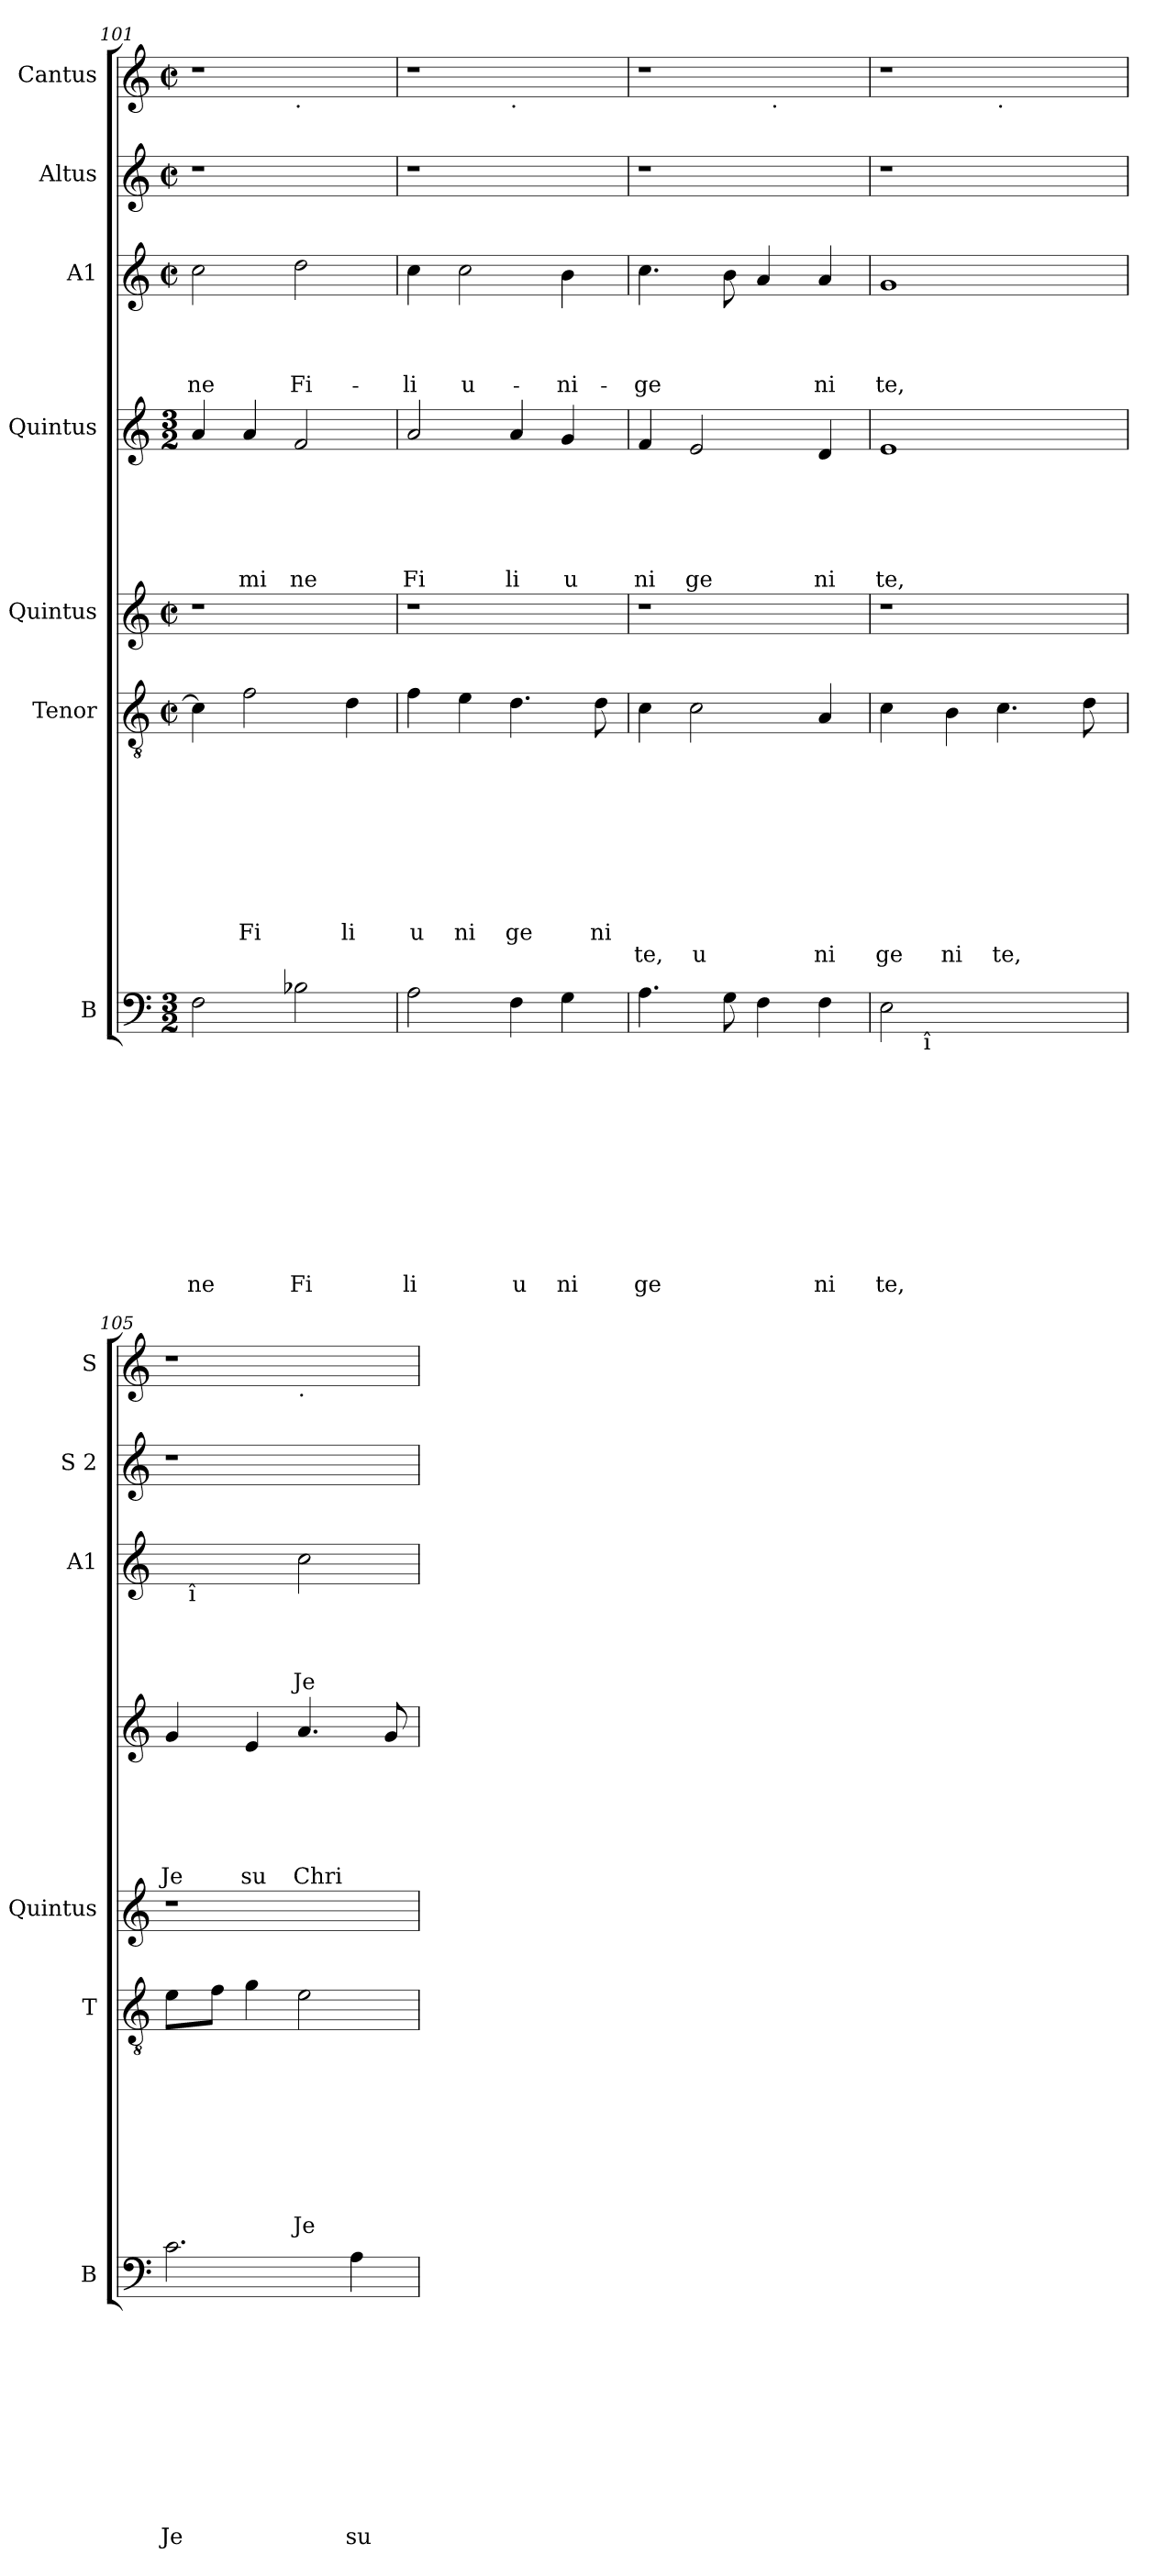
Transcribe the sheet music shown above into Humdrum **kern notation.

**kern	**text	**text	**text	**text	**text	**text	**text	**text	**text	**text	**text	**kern	**text	**text	**text	**text	**text	**text	**text	**text	**text	**text	**kern	**kern	**text	**text	**text	**text	**text	**text	**kern	**text	**text	**text	**text	**kern	**kern
*part7	*part7	*part7	*part7	*part7	*part7	*part7	*part7	*part7	*part7	*part7	*part7	*part6	*part6	*part6	*part6	*part6	*part6	*part6	*part6	*part6	*part6	*part6	*part5	*part4	*part4	*part4	*part4	*part4	*part4	*part4	*part3	*part3	*part3	*part3	*part3	*part2	*part1
*staff7	*staff7	*staff7	*staff7	*staff7	*staff7	*staff7	*staff7	*staff7	*staff7	*staff7	*staff7	*staff6	*staff6	*staff6	*staff6	*staff6	*staff6	*staff6	*staff6	*staff6	*staff6	*staff6	*staff5	*staff4	*staff4	*staff4	*staff4	*staff4	*staff4	*staff4	*staff3	*staff3	*staff3	*staff3	*staff3	*staff2	*staff1
*I"B	*	*	*	*	*	*	*	*	*	*	*	*I"Tenor	*	*	*	*	*	*	*	*	*	*	*I"Quintus	*I"Quintus	*	*	*	*	*	*	*I"A1	*	*	*	*	*I"Altus	*I"Cantus
*I'B	*	*	*	*	*	*	*	*	*	*	*	*I'T	*	*	*	*	*	*	*	*	*	*	*I'Quintus	*	*	*	*	*	*	*	*I'A1	*	*	*	*	*I'S 2	*I'S
*clefF4	*	*	*	*	*	*	*	*	*	*	*	*clefGv2	*	*	*	*	*	*	*	*	*	*	*clefG2	*clefG2	*	*	*	*	*	*	*clefG2	*	*	*	*	*clefG2	*clefG2
*k[]	*	*	*	*	*	*	*	*	*	*	*	*k[]	*	*	*	*	*	*	*	*	*	*	*k[]	*k[]	*	*	*	*	*	*	*k[]	*	*	*	*	*k[]	*k[]
*C:	*	*	*	*	*	*	*	*	*	*	*	*C:	*	*	*	*	*	*	*	*	*	*	*C:	*C:	*	*	*	*	*	*	*C:	*	*	*	*	*C:	*C:
*M3/2	*	*	*	*	*	*	*	*	*	*	*	*M2/2	*	*	*	*	*	*	*	*	*	*	*M2/2	*M3/2	*	*	*	*	*	*	*M2/2	*	*	*	*	*M2/2	*M2/2
*	*	*	*	*	*	*	*	*	*	*	*	*met(c|)	*	*	*	*	*	*	*	*	*	*	*met(c|)	*	*	*	*	*	*	*	*met(c|)	*	*	*	*	*met(c|)	*met(c|)
=101	=101	=101	=101	=101	=101	=101	=101	=101	=101	=101	=101	=101	=101	=101	=101	=101	=101	=101	=101	=101	=101	=101	=101	=101	=101	=101	=101	=101	=101	=101	=101	=101	=101	=101	=101	=101	=101
!	!	!	!	!	!	!	!	!	!	!	!LO:LY:b	!	!	!	!	!	!	!	!	!	!	!	!	!	!	!	!	!	!	!	!	!	!	!	!LO:LY:b	!	!
*	*	*	*	*	*	*	*	*	*	*	*	*	*	*	*	*	*	*	*	*	*	*	*	*	*	*	*	*	*	*	*	*	*	*	*	*	*^
2F\	.	.	.	.	.	.	.	.	.	.	ne	4c\]	.	.	.	.	.	.	.	.	.	.	1r	4a/	.	.	.	.	.	.	2cc\	.	.	.	-ne	1r	1r	2ryy
!	!	!	!	!	!	!	!	!	!	!	!	!	!	!	!	!	!	!	!	!	!LO:LY:b	!	!	!	!	!	!	!	!	!LO:LY:b	!	!	!	!	!	!	!	!
.	.	.	.	.	.	.	.	.	.	.	.	2f\	.	.	.	.	.	.	.	.	Fi	.	.	4a/	.	.	.	.	.	mi	.	.	.	.	.	.	.	.
!	!	!	!	!	!	!	!	!	!	!	!	!	!	!	!	!	!	!	!	!	!	!	!	!	!	!	!	!	!	!	!	!	!	!	!	!	!	!LO:TX:b:t=·
!	!	!	!	!	!	!	!	!	!	!	!LO:LY:b	!	!	!	!	!	!	!	!	!	!	!	!	!	!	!	!	!	!	!LO:LY:b	!	!	!	!	!LO:LY:b	!	!	!
2B-X\	.	.	.	.	.	.	.	.	.	.	Fi	.	.	.	.	.	.	.	.	.	.	.	.	2f/	.	.	.	.	.	ne	2dd\	.	.	.	Fi-	.	.	2ryy
!	!	!	!	!	!	!	!	!	!	!	!	!	!	!	!	!	!	!	!	!	!LO:LY:b	!	!	!	!	!	!	!	!	!	!	!	!	!	!	!	!	!
.	.	.	.	.	.	.	.	.	.	.	.	4d\	.	.	.	.	.	.	.	.	li	.	.	.	.	.	.	.	.	.	.	.	.	.	.	.	.	.
=102	=102	=102	=102	=102	=102	=102	=102	=102	=102	=102	=102	=102	=102	=102	=102	=102	=102	=102	=102	=102	=102	=102	=102	=102	=102	=102	=102	=102	=102	=102	=102	=102	=102	=102	=102	=102	=102	=102
!	!	!	!	!	!	!	!	!	!	!	!LO:LY:b	!	!	!	!	!	!	!	!	!	!LO:LY:b	!	!	!	!	!	!	!	!	!LO:LY:b	!	!	!	!	!LO:LY:b	!	!	!
2A\	.	.	.	.	.	.	.	.	.	.	li	4f\	.	.	.	.	.	.	.	.	u	.	1r	2a/	.	.	.	.	.	Fi	4cc\	.	.	.	-li	1r	1r	2ryy
!	!	!	!	!	!	!	!	!	!	!	!	!	!	!	!	!	!	!	!	!	!LO:LY:b	!	!	!	!	!	!	!	!	!	!	!	!	!	!LO:LY:b	!	!	!
.	.	.	.	.	.	.	.	.	.	.	.	4e\	.	.	.	.	.	.	.	.	ni	.	.	.	.	.	.	.	.	.	2cc\	.	.	.	u-	.	.	.
!	!	!	!	!	!	!	!	!	!	!	!	!	!	!	!	!	!	!	!	!	!	!	!	!	!	!	!	!	!	!	!	!	!	!	!	!	!	!LO:TX:b:t=·
!	!	!	!	!	!	!	!	!	!	!	!LO:LY:b	!	!	!	!	!	!	!	!	!	!LO:LY:b	!	!	!	!	!	!	!	!	!LO:LY:b	!	!	!	!	!	!	!	!
4F\	.	.	.	.	.	.	.	.	.	.	u	4.d\	.	.	.	.	.	.	.	.	ge	.	.	4a/	.	.	.	.	.	li	.	.	.	.	.	.	.	2ryy
!	!	!	!	!	!	!	!	!	!	!	!LO:LY:b	!	!	!	!	!	!	!	!	!	!	!	!	!	!	!	!	!	!	!LO:LY:b	!	!	!	!	!LO:LY:b	!	!	!
4G\	.	.	.	.	.	.	.	.	.	.	ni	.	.	.	.	.	.	.	.	.	.	.	.	4g/	.	.	.	.	.	u	4b\	.	.	.	-ni-	.	.	.
!	!	!	!	!	!	!	!	!	!	!	!	!	!	!	!	!	!	!	!	!	!LO:LY:b	!	!	!	!	!	!	!	!	!	!	!	!	!	!	!	!	!
.	.	.	.	.	.	.	.	.	.	.	.	8d\	.	.	.	.	.	.	.	.	ni	.	.	.	.	.	.	.	.	.	.	.	.	.	.	.	.	.
!!LO:LB:g=z	!!
=103	=103	=103	=103	=103	=103	=103	=103	=103	=103	=103	=103	=103	=103	=103	=103	=103	=103	=103	=103	=103	=103	=103	=103	=103	=103	=103	=103	=103	=103	=103	=103	=103	=103	=103	=103	=103	=103	=103
!	!	!	!	!	!	!	!	!	!	!	!LO:LY:b	!	!	!	!	!	!	!	!	!	!	!LO:LY:b	!	!	!	!	!	!	!	!LO:LY:b	!	!	!	!	!LO:LY:b	!	!	!
4.A\	.	.	.	.	.	.	.	.	.	.	ge	4c\	.	.	.	.	.	.	.	.	.	te,	1r	4f/	.	.	.	.	.	ni	4.cc\	.	.	.	-ge	1r	1r	2ryy
!	!	!	!	!	!	!	!	!	!	!	!	!	!	!	!	!	!	!	!	!	!	!LO:LY:b	!	!	!	!	!	!	!	!LO:LY:b	!	!	!	!	!	!	!	!
.	.	.	.	.	.	.	.	.	.	.	.	2c\	.	.	.	.	.	.	.	.	.	u	.	2e/	.	.	.	.	.	ge	.	.	.	.	.	.	.	.
8G\	.	.	.	.	.	.	.	.	.	.	.	.	.	.	.	.	.	.	.	.	.	.	.	.	.	.	.	.	.	.	8b\	.	.	.	.	.	.	.
4F\	.	.	.	.	.	.	.	.	.	.	.	.	.	.	.	.	.	.	.	.	.	.	.	.	.	.	.	.	.	.	4a/	.	.	.	.	.	.	32ryy
!	!	!	!	!	!	!	!	!	!	!	!	!	!	!	!	!	!	!	!	!	!	!	!	!	!	!	!	!	!	!	!	!	!	!	!	!	!	!LO:TX:b:t=·
.	.	.	.	.	.	.	.	.	.	.	.	.	.	.	.	.	.	.	.	.	.	.	.	.	.	.	.	.	.	.	.	.	.	.	.	.	.	4...ryy
!	!	!	!	!	!	!	!	!	!	!	!LO:LY:b	!	!	!	!	!	!	!	!	!	!	!LO:LY:b	!	!	!	!	!	!	!	!LO:LY:b	!	!	!	!	!LO:LY:b	!	!	!
4F\	.	.	.	.	.	.	.	.	.	.	ni	4A/	.	.	.	.	.	.	.	.	.	ni	.	4d/	.	.	.	.	.	ni	4a/	.	.	.	ni	.	.	.
=104	=104	=104	=104	=104	=104	=104	=104	=104	=104	=104	=104	=104	=104	=104	=104	=104	=104	=104	=104	=104	=104	=104	=104	=104	=104	=104	=104	=104	=104	=104	=104	=104	=104	=104	=104	=104	=104	=104
!	!	!	!	!	!	!	!	!	!	!	!LO:LY:b	!	!	!	!	!	!	!	!	!	!	!LO:LY:b	!	!	!	!	!	!	!	!LO:LY:b	!	!	!	!	!LO:LY:b	!	!	!
*^	*	*	*	*	*	*	*	*	*	*	*	*	*	*	*	*	*	*	*	*	*	*	*	*	*	*	*	*	*	*	*	*	*	*	*	*	*	*
2E\	8.ryy	.	.	.	.	.	.	.	.	.	.	te,	4c\	.	.	.	.	.	.	.	.	.	ge	1r	1e	.	.	.	.	.	te,	1g	.	.	.	te,	1r	1r	2ryy
!	!LO:TX:b:t=î	!	!	!	!	!	!	!	!	!	!	!	!	!	!	!	!	!	!	!	!	!	!	!	!	!	!	!	!	!	!	!	!	!	!	!	!	!	!
.	2ryy	.	.	.	.	.	.	.	.	.	.	.	.	.	.	.	.	.	.	.	.	.	.	.	.	.	.	.	.	.	.	.	.	.	.	.	.	.	.
!	!	!	!	!	!	!	!	!	!	!	!	!	!	!	!	!	!	!	!	!	!	!	!LO:LY:b	!	!	!	!	!	!	!	!	!	!	!	!	!	!	!	!
.	.	.	.	.	.	.	.	.	.	.	.	.	4B\	.	.	.	.	.	.	.	.	.	ni	.	.	.	.	.	.	.	.	.	.	.	.	.	.	.	.
!	!	!	!	!	!	!	!	!	!	!	!	!	!	!	!	!	!	!	!	!	!	!	!	!	!	!	!	!	!	!	!	!	!	!	!	!	!	!	!LO:TX:b:t=·
!	!	!	!	!	!	!	!	!	!	!	!	!	!	!	!	!	!	!	!	!	!	!	!LO:LY:b	!	!	!	!	!	!	!	!	!	!	!	!	!	!	!	!
2ryy	.	.	.	.	.	.	.	.	.	.	.	.	4.c\	.	.	.	.	.	.	.	.	.	te,	.	.	.	.	.	.	.	.	.	.	.	.	.	.	.	2ryy
.	4ryy	.	.	.	.	.	.	.	.	.	.	.	.	.	.	.	.	.	.	.	.	.	.	.	.	.	.	.	.	.	.	.	.	.	.	.	.	.	.
.	.	.	.	.	.	.	.	.	.	.	.	.	8d\	.	.	.	.	.	.	.	.	.	.	.	.	.	.	.	.	.	.	.	.	.	.	.	.	.	.
.	16ryy	.	.	.	.	.	.	.	.	.	.	.	.	.	.	.	.	.	.	.	.	.	.	.	.	.	.	.	.	.	.	.	.	.	.	.	.	.	.
=105	=105	=105	=105	=105	=105	=105	=105	=105	=105	=105	=105	=105	=105	=105	=105	=105	=105	=105	=105	=105	=105	=105	=105	=105	=105	=105	=105	=105	=105	=105	=105	=105	=105	=105	=105	=105	=105	=105	=105
!	!	!	!	!	!	!	!	!	!	!	!	!LO:LY:b	!	!	!	!	!	!	!	!	!	!	!	!	!	!	!	!	!	!	!LO:LY:b	!	!	!	!	!	!	!	!
*v	*v	*	*	*	*	*	*	*	*	*	*	*	*	*	*	*	*	*	*	*	*	*	*	*	*	*	*	*	*	*	*	*^	*	*	*	*	*	*	*
2.c\	.	.	.	.	.	.	.	.	.	.	Je	8e\L	.	.	.	.	.	.	.	.	.	.	1r	4g/	.	.	.	.	.	Je	2ryy	16ryy	.	.	.	.	1r	1r	2ryy
!	!	!	!	!	!	!	!	!	!	!	!	!	!	!	!	!	!	!	!	!	!	!	!	!	!	!	!	!	!	!	!	!LO:TX:b:t=î	!	!	!	!	!	!	!
.	.	.	.	.	.	.	.	.	.	.	.	.	.	.	.	.	.	.	.	.	.	.	.	.	.	.	.	.	.	.	.	2...ryy	.	.	.	.	.	.	.
.	.	.	.	.	.	.	.	.	.	.	.	8f\J	.	.	.	.	.	.	.	.	.	.	.	.	.	.	.	.	.	.	.	.	.	.	.	.	.	.	.
!	!	!	!	!	!	!	!	!	!	!	!	!	!	!	!	!	!	!	!	!	!	!	!	!	!	!	!	!	!	!LO:LY:b	!	!	!	!	!	!	!	!	!
.	.	.	.	.	.	.	.	.	.	.	.	4g\	.	.	.	.	.	.	.	.	.	.	.	4e/	.	.	.	.	.	su	.	.	.	.	.	.	.	.	.
!	!	!	!	!	!	!	!	!	!	!	!	!	!	!	!	!	!	!	!	!	!	!	!	!	!	!	!	!	!	!	!	!	!	!	!	!	!	!	!LO:TX:b:t=·
!	!	!	!	!	!	!	!	!	!	!	!	!	!	!	!	!	!	!	!	!	!LO:LY:b	!	!	!	!	!	!	!	!	!LO:LY:b	!	!	!	!	!	!LO:LY:b	!	!	!
.	.	.	.	.	.	.	.	.	.	.	.	2e\	.	.	.	.	.	.	.	.	Je	.	.	4.a/	.	.	.	.	.	Chri	2cc\	.	.	.	.	Je	.	.	2ryy
!	!	!	!	!	!	!	!	!	!	!	!LO:LY:b	!	!	!	!	!	!	!	!	!	!	!	!	!	!	!	!	!	!	!	!	!	!	!	!	!	!	!	!
4A\	.	.	.	.	.	.	.	.	.	.	su	.	.	.	.	.	.	.	.	.	.	.	.	.	.	.	.	.	.	.	.	.	.	.	.	.	.	.	.
.	.	.	.	.	.	.	.	.	.	.	.	.	.	.	.	.	.	.	.	.	.	.	.	8g/	.	.	.	.	.	.	.	.	.	.	.	.	.	.	.
*	*	*	*	*	*	*	*	*	*	*	*	*	*	*	*	*	*	*	*	*	*	*	*	*	*	*	*	*	*	*	*v	*v	*	*	*	*	*	*v	*v
=	=	=	=	=	=	=	=	=	=	=	=	=	=	=	=	=	=	=	=	=	=	=	=	=	=	=	=	=	=	=	=	=	=	=	=	=	=
*-	*-	*-	*-	*-	*-	*-	*-	*-	*-	*-	*-	*-	*-	*-	*-	*-	*-	*-	*-	*-	*-	*-	*-	*-	*-	*-	*-	*-	*-	*-	*-	*-	*-	*-	*-	*-	*-
